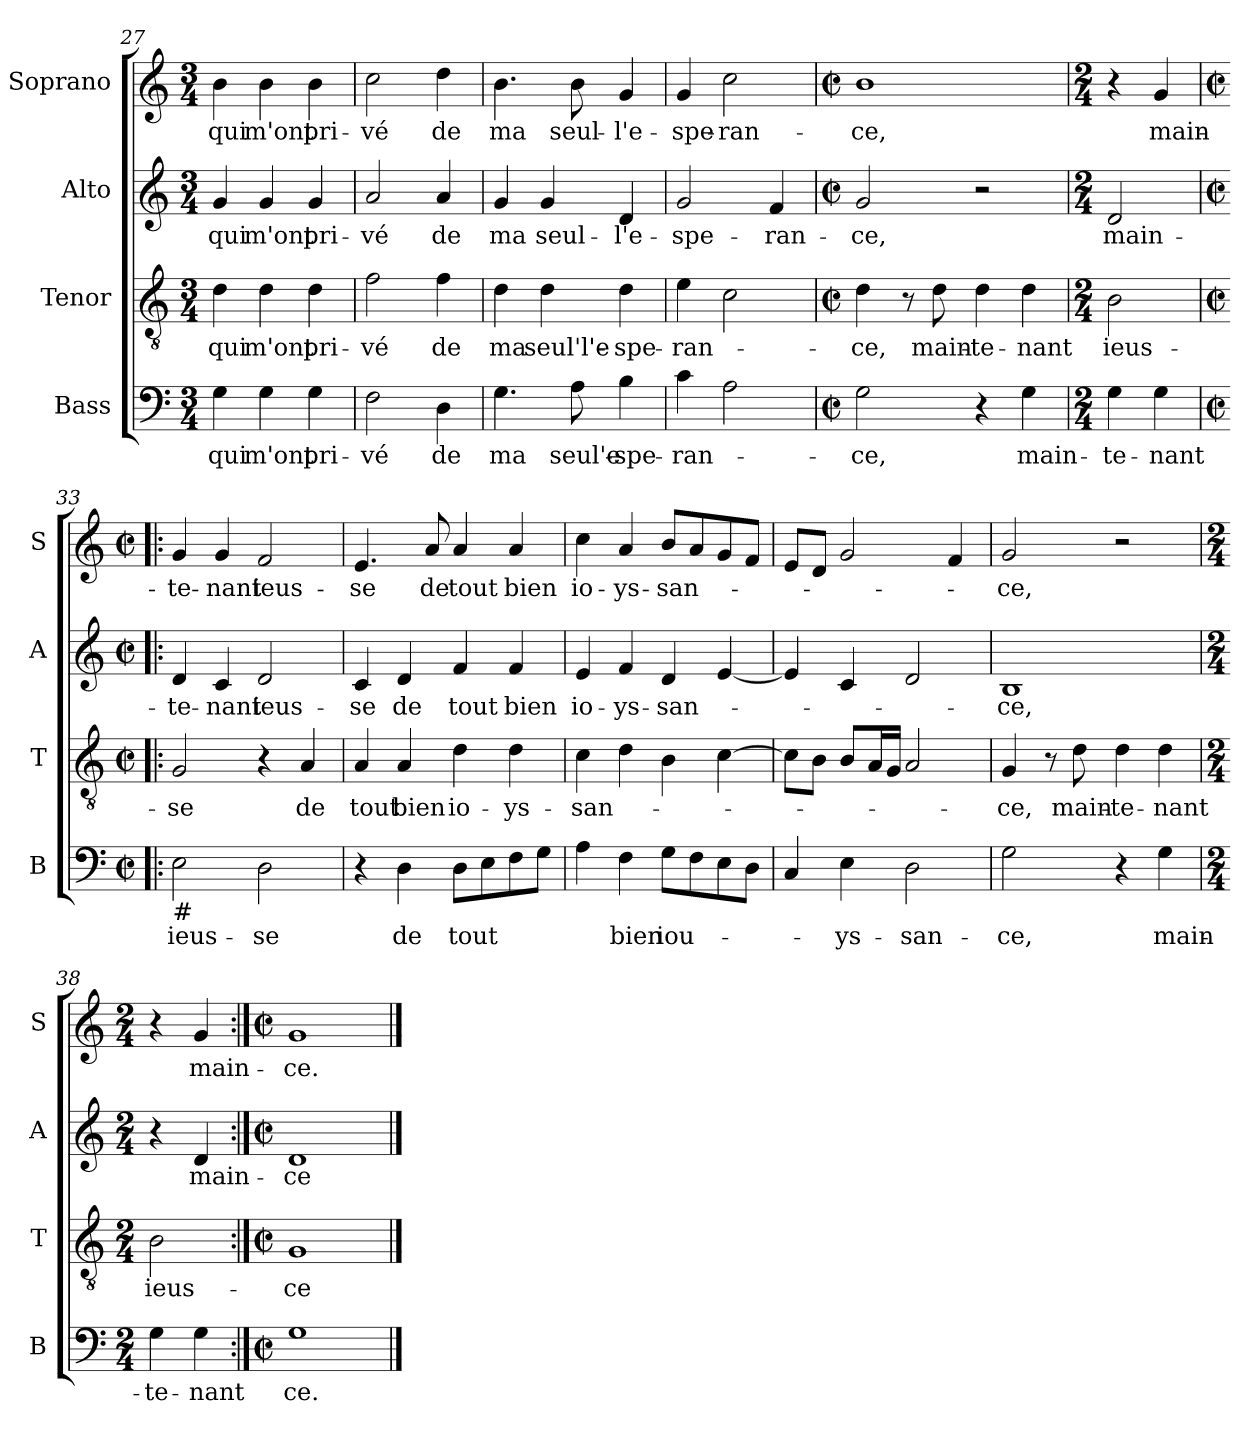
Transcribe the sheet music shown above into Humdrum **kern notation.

**kern	**text	**kern	**text	**kern	**text	**kern	**text
*part4	*part4	*part3	*part3	*part2	*part2	*part1	*part1
*staff4	*staff4	*staff3	*staff3	*staff2	*staff2	*staff1	*staff1
*I"Bass	*	*I"Tenor	*	*I"Alto	*	*I"Soprano	*
*I'B	*	*I'T	*	*I'A	*	*I'S	*
*clefF4	*	*clefGv2	*	*clefG2	*	*clefG2	*
*k[]	*	*k[]	*	*k[]	*	*k[]	*
*C:	*	*C:	*	*C:	*	*C:	*
*M3/4	*	*M3/4	*	*M3/4	*	*M3/4	*
=27	=27	=27	=27	=27	=27	=27	=27
!	!LO:LY:b	!	!LO:LY:b	!	!LO:LY:b	!	!LO:LY:b
4G\	qui	4d\	qui	4g/	qui	4b\	qui
!	!LO:LY:b	!	!LO:LY:b	!	!LO:LY:b	!	!LO:LY:b
4G\	m'ont	4d\	m'ont	4g/	m'ont	4b\	m'ont
!	!LO:LY:b	!	!LO:LY:b	!	!LO:LY:b	!	!LO:LY:b
4G\	pri-	4d\	pri-	4g/	pri-	4b\	pri-
=28	=28	=28	=28	=28	=28	=28	=28
!	!LO:LY:b	!	!LO:LY:b	!	!LO:LY:b	!	!LO:LY:b
2F\	-vé	2f\	-vé	2a/	-vé	2cc\	-vé
!	!LO:LY:b	!	!LO:LY:b	!	!LO:LY:b	!	!LO:LY:b
4D\	de	4f\	de	4a/	de	4dd\	de
=29	=29	=29	=29	=29	=29	=29	=29
!	!LO:LY:b	!	!LO:LY:b	!	!LO:LY:b	!	!LO:LY:b
4.G\	ma	4d\	ma	4g/	ma	4.b\	ma
!	!	!	!LO:LY:b	!	!LO:LY:b	!	!
.	.	4d\	seul'l'e-	4g/	seul-	.	.
!	!LO:LY:b	!	!	!	!	!	!LO:LY:b
8A\	seul'e-	.	.	.	.	8b\	seul-
!	!LO:LY:b	!	!LO:LY:b	!	!LO:LY:b	!	!LO:LY:b
4B\	-spe-	4d\	-spe-	4d/	-l'e-	4g/	-l'e-
=30	=30	=30	=30	=30	=30	=30	=30
!	!LO:LY:b	!	!LO:LY:b	!	!LO:LY:b	!	!LO:LY:b
4c\	-ran-	4e\	-ran-	2g/	-spe-	4g/	-spe-
!	!	!	!	!	!	!	!LO:LY:b
2A\	.	2c\	.	.	.	2cc\	-ran-
!	!	!	!	!	!LO:LY:b	!	!
.	.	.	.	4f/	-ran-	.	.
=31	=31	=31	=31	=31	=31	=31	=31
*M2/2	*	*M2/2	*	*M2/2	*	*M2/2	*
*met(c|)	*	*met(c|)	*	*met(c|)	*	*met(c|)	*
!	!LO:LY:b	!	!LO:LY:b	!	!LO:LY:b	!	!LO:LY:b
2G\	-ce,	4d\	-ce,	2g/	-ce,	1b	-ce,
.	.	8r	.	.	.	.	.
!	!	!	!LO:LY:b	!	!	!	!
.	.	8d\	main-	.	.	.	.
!	!	!	!LO:LY:b	!	!	!	!
4r	.	4d\	-te-	2r	.	.	.
!	!LO:LY:b	!	!LO:LY:b	!	!	!	!
4G\	main-	4d\	-nant	.	.	.	.
!!LO:LB:g=z
=32	=32	=32	=32	=32	=32	=32	=32
*M2/4	*	*M2/4	*	*M2/4	*	*M2/4	*
!	!LO:LY:b	!	!LO:LY:b	!	!LO:LY:b	!	!
4G\	-te-	2B\	ieus-	2d/	main-	4r	.
!	!LO:LY:b	!	!	!	!	!	!LO:LY:b
4G\	-nant	.	.	.	.	4g/	main-
=33!|:	=33!|:	=33!|:	=33!|:	=33!|:	=33!|:	=33!|:	=33!|:
*M2/2	*	*M2/2	*	*M2/2	*	*M2/2	*
*met(c|)	*	*met(c|)	*	*met(c|)	*	*met(c|)	*
!LO:TX:b:t=#	!	!	!	!	!	!	!
!	!LO:LY:b	!	!LO:LY:b	!	!LO:LY:b	!	!LO:LY:b
2E\	ieus-	2G/	-se	4d/	-te-	4g/	-te-
!	!	!	!	!	!LO:LY:b	!	!LO:LY:b
.	.	.	.	4c/	-nant	4g/	-nant
!	!LO:LY:b	!	!	!	!LO:LY:b	!	!LO:LY:b
2D\	-se	4r	.	2d/	ieus-	2f/	ieus-
!	!	!	!LO:LY:b	!	!	!	!
.	.	4A/	de	.	.	.	.
=34	=34	=34	=34	=34	=34	=34	=34
!	!	!	!LO:LY:b	!	!LO:LY:b	!	!LO:LY:b
4r	.	4A/	tout	4c/	-se	4.e/	-se
!	!LO:LY:b	!	!LO:LY:b	!	!LO:LY:b	!	!
4D\	de	4A/	bien	4d/	de	.	.
!	!	!	!	!	!	!	!LO:LY:b
.	.	.	.	.	.	8a/	de
!	!LO:LY:b	!	!LO:LY:b	!	!LO:LY:b	!	!LO:LY:b
8D\L	tout	4d\	io-	4f/	tout	4a/	tout
8E\	.	.	.	.	.	.	.
!	!	!	!LO:LY:b	!	!LO:LY:b	!	!LO:LY:b
8F\	.	4d\	-ys-	4f/	bien	4a/	bien
8G\J	.	.	.	.	.	.	.
=35	=35	=35	=35	=35	=35	=35	=35
!	!	!	!LO:LY:b	!	!LO:LY:b	!	!LO:LY:b
4A\	.	4c\	-san-	4e/	io-	4cc\	io-
!	!LO:LY:b	!	!	!	!LO:LY:b	!	!LO:LY:b
4F\	bien	4d\	.	4f/	-ys-	4a/	-ys-
!	!LO:LY:b	!	!	!	!LO:LY:b	!	!LO:LY:b
8G\L	iou-	4B\	.	4d/	-san-	8b/L	-san-
8F\	.	.	.	.	.	8a/	.
8E\	.	[4c\	.	[4e/	.	8g/	.
8D\J	.	.	.	.	.	8f/J	.
!!LO:LB:g=z
=36	=36	=36	=36	=36	=36	=36	=36
4C/	.	8c\L]	.	4e/]	.	8e/L	.
.	.	8B\J	.	.	.	8d/J	.
!	!LO:LY:b	!	!	!	!	!	!
4E\	-ys-	8B/L	.	4c/	.	2g/	.
.	.	16A/L	.	.	.	.	.
.	.	16G/JJ	.	.	.	.	.
!	!LO:LY:b	!	!	!	!	!	!
2D\	-san-	2A/	.	2d/	.	.	.
.	.	.	.	.	.	4f/	.
=37	=37	=37	=37	=37	=37	=37	=37
!	!LO:LY:b	!	!LO:LY:b	!	!LO:LY:b	!	!LO:LY:b
2G\	-ce,	4G/	-ce,	1B	-ce,	2g/	-ce,
.	.	8r	.	.	.	.	.
!	!	!	!LO:LY:b	!	!	!	!
.	.	8d\	main-	.	.	.	.
!	!	!	!LO:LY:b	!	!	!	!
4r	.	4d\	-te-	.	.	2r	.
!	!LO:LY:b	!	!LO:LY:b	!	!	!	!
4G\	main-	4d\	-nant	.	.	.	.
=38	=38	=38	=38	=38	=38	=38	=38
*M2/4	*	*M2/4	*	*M2/4	*	*M2/4	*
!	!LO:LY:b	!	!LO:LY:b	!	!	!	!
4G\	-te-	2B\	ieus-	4r	.	4r	.
!	!LO:LY:b	!	!	!	!LO:LY:b	!	!LO:LY:b
4G\	-nant	.	.	4d/	main-	4g/	main-
=39:|!	=39:|!	=39:|!	=39:|!	=39:|!	=39:|!	=39:|!	=39:|!
*M2/2	*	*M2/2	*	*M2/2	*	*M2/2	*
*met(c|)	*	*met(c|)	*	*met(c|)	*	*met(c|)	*
!	!LO:LY:b	!	!LO:LY:b	!	!LO:LY:b	!	!LO:LY:b
1G	ce.	1G	-ce	1d	-ce	1g	-ce.
==	==	==	==	==	==	==	==
*-	*-	*-	*-	*-	*-	*-	*-
